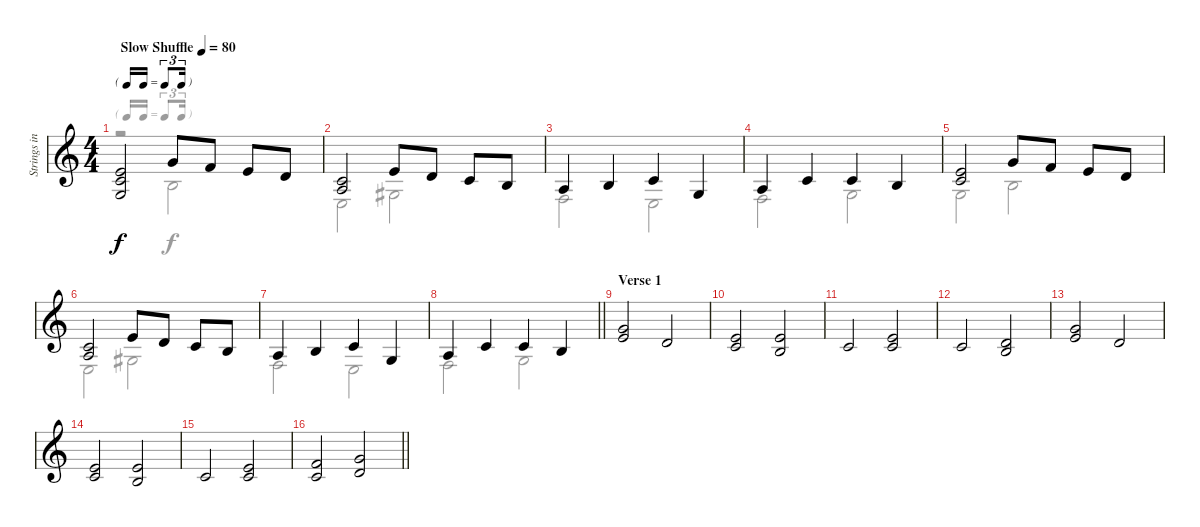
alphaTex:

\track ("Strings in G" "Strings in") {instrument stringensemble1}
\staff {score}
\tuning (E4 B3 G3 D3 A2 E2) {hide}
\voice
\ts (4 4)
\tf triplet16th
\tempo (80 "Slow Shuffle")
\clef g2
\ks c
(0.1 1.2 0.3).2{dy f instrument stringensemble1} 3.1.8 1.1.8 0.1.8 3.2.8 |
(1.2 2.3).2 0.1.8 3.2.8 1.2.8 0.2.8 |
2.3.4 0.2.4 1.2.4 0.3.4 |
2.3.4 1.2.4 1.2.4 0.2.4 |
(0.1 1.2).2 3.1.8 1.1.8 0.1.8 3.2.8 |
(1.2 2.3).2 0.1.8 3.2.8 1.2.8 0.2.8 |
2.3.4 0.2.4 1.2.4 0.3.4 |
\barLineRight lightlight
2.3.4 1.2.4 1.2.4 0.2.4 |
\section ("" "Verse 1")
(0.1 8.2).2 3.2.2 |
(0.1 1.2).2 (0.1 0.2).2 |
1.2.2 (0.1 1.2).2 |
1.2.2 (0.2 7.3).2 |
(0.1 8.2).2 3.2.2 |
(0.1 1.2).2 (0.1 0.2).2 |
1.2.2 (0.1 1.2).2 |
\barLineRight lightlight
(1.1 1.2).2 (3.1 3.2).2
\voice
\clef g2
\ottava regular
\simile none
\ks c
r.2{dy f} 0.2.2 |
2.4.2 1.3.2 |
3.4.2 2.4.2 |
3.4.2 0.3.2 |
0.3.2 0.2.2 |
2.4.2 1.3.2 |
3.4.2 2.4.2 |
\barLineRight lightlight
3.4.2 0.3.2 |
|
|
|
|
|
|
|
\barLineRight lightlight
